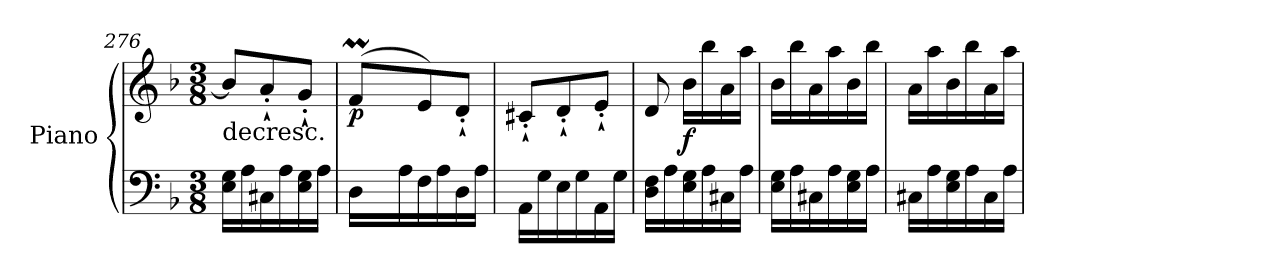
**kern	**kern	**dynam
*part1	*part1	*part1
*staff2	*staff1	*staff1/2
*I"Piano	*	*
*I'Pno	*	*
*clefF4	*clefG2	*
*k[b-]	*k[b-]	*
*F:	*F:	*
*M3/8	*M3/8	*
=276	=276	=276
!	!LO:TX:b:t=decresc.	!
16E\ 16G\LL	8b-/L]	.
16A\	.	.
16C#X\	8a`'/	.
16A\	.	.
16E\ 16G\	8g`'/J	.
16A\JJ	.	.
!!LO:PB:g=z
=277	=277	=277
*	*^	*
!	!	!	!LO:DY:b
16D\LL	(8fM/L	64fyy	p
.	.	64gyy	.
.	.	8..fyy	.
16A\	.	.	.
16F\	8e/)	.	.
16A\	.	.	.
16D\	8d`'/J	8ryy	.
16A\JJ	.	.	.
*	*v	*v	*
!!LO:PB:g=z
=278	=278	=278
16AA\LL	8c#X`'/L	.
16G\	.	.
16E\	8d`'/	.
16G\	.	.
16AA\	8e`'/J	.
16G\JJ	.	.
=279	=279	=279
16D\ 16F\LL	8d/	.
16A\	.	.
!	!	!LO:DY:b
16E\ 16G\	16b-\LL	f
16A\	16bb-\	.
16C#X\	16a\	.
16A\JJ	16aa\JJ	.
=280	=280	=280
16E\ 16G\LL	16b-\LL	.
16A\	16bb-\	.
16C#X\	16a\	.
16A\	16aa\	.
16E\ 16G\	16b-\	.
16A\JJ	16bb-\JJ	.
=281	=281	=281
16C#X\LL	16a\LL	.
16A\	16aa\	.
16E\ 16G\	16b-\	.
16A\	16bb-\	.
16C#\	16a\	.
16A\JJ	16aa\JJ	.
=	=	=
*-	*-	*-
